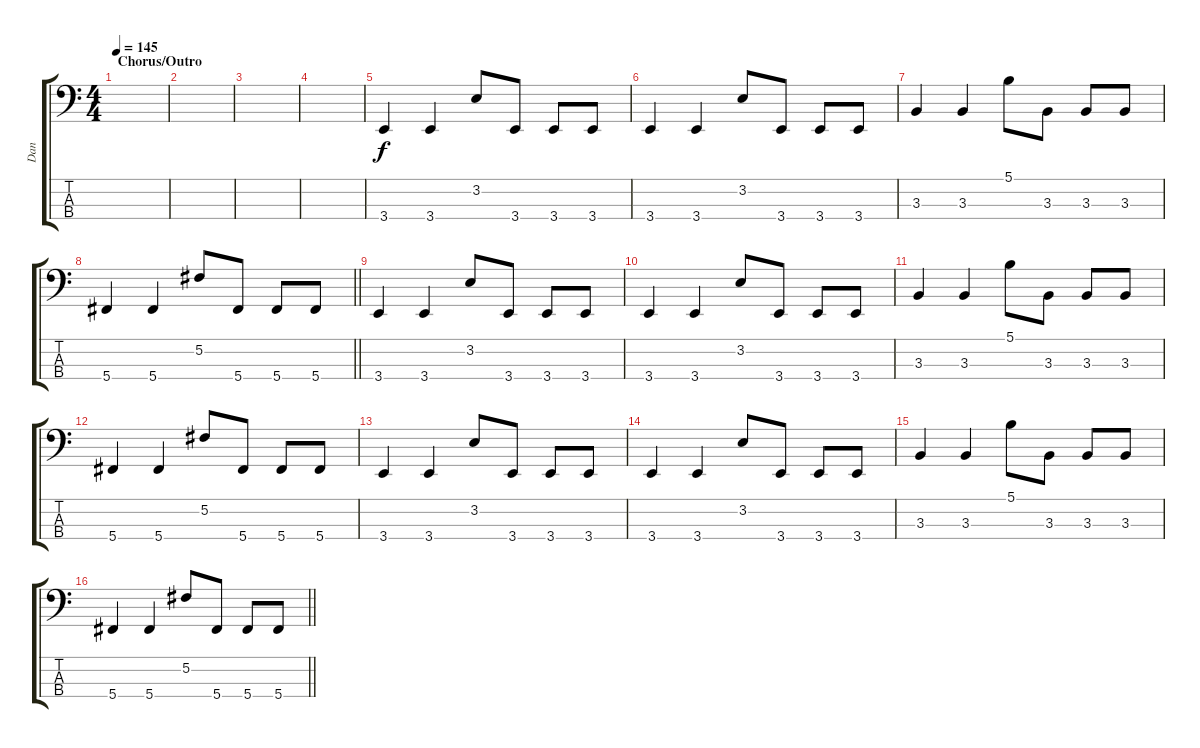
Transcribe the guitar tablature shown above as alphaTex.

\track ("Dan" "Dan") {instrument electricbasspick}
\staff {score tabs}
\tuning (Gb2 Db2 Ab1 Db1) {hide}
\ts (4 4)
\section ("" "Chorus/Outro")
\tempo 145
\clef f4
\ks c
|
|
|
|
3.4.4{dy f} 3.4.4 3.2.8 3.4.8 3.4.8 3.4.8 |
3.4.4 3.4.4 3.2.8 3.4.8 3.4.8 3.4.8 |
3.3.4 3.3.4 5.1.8 3.3.8 3.3.8 3.3.8 |
\barLineRight lightlight
5.4.4 5.4.4 5.2.8 5.4.8 5.4.8 5.4.8 |
3.4.4 3.4.4 3.2.8 3.4.8 3.4.8 3.4.8 |
3.4.4 3.4.4 3.2.8 3.4.8 3.4.8 3.4.8 |
3.3.4 3.3.4 5.1.8 3.3.8 3.3.8 3.3.8 |
5.4.4 5.4.4 5.2.8 5.4.8 5.4.8 5.4.8 |
3.4.4 3.4.4 3.2.8 3.4.8 3.4.8 3.4.8 |
3.4.4 3.4.4 3.2.8 3.4.8 3.4.8 3.4.8 |
3.3.4 3.3.4 5.1.8 3.3.8 3.3.8 3.3.8 |
\barLineRight lightlight
5.4.4 5.4.4 5.2.8 5.4.8 5.4.8 5.4.8
